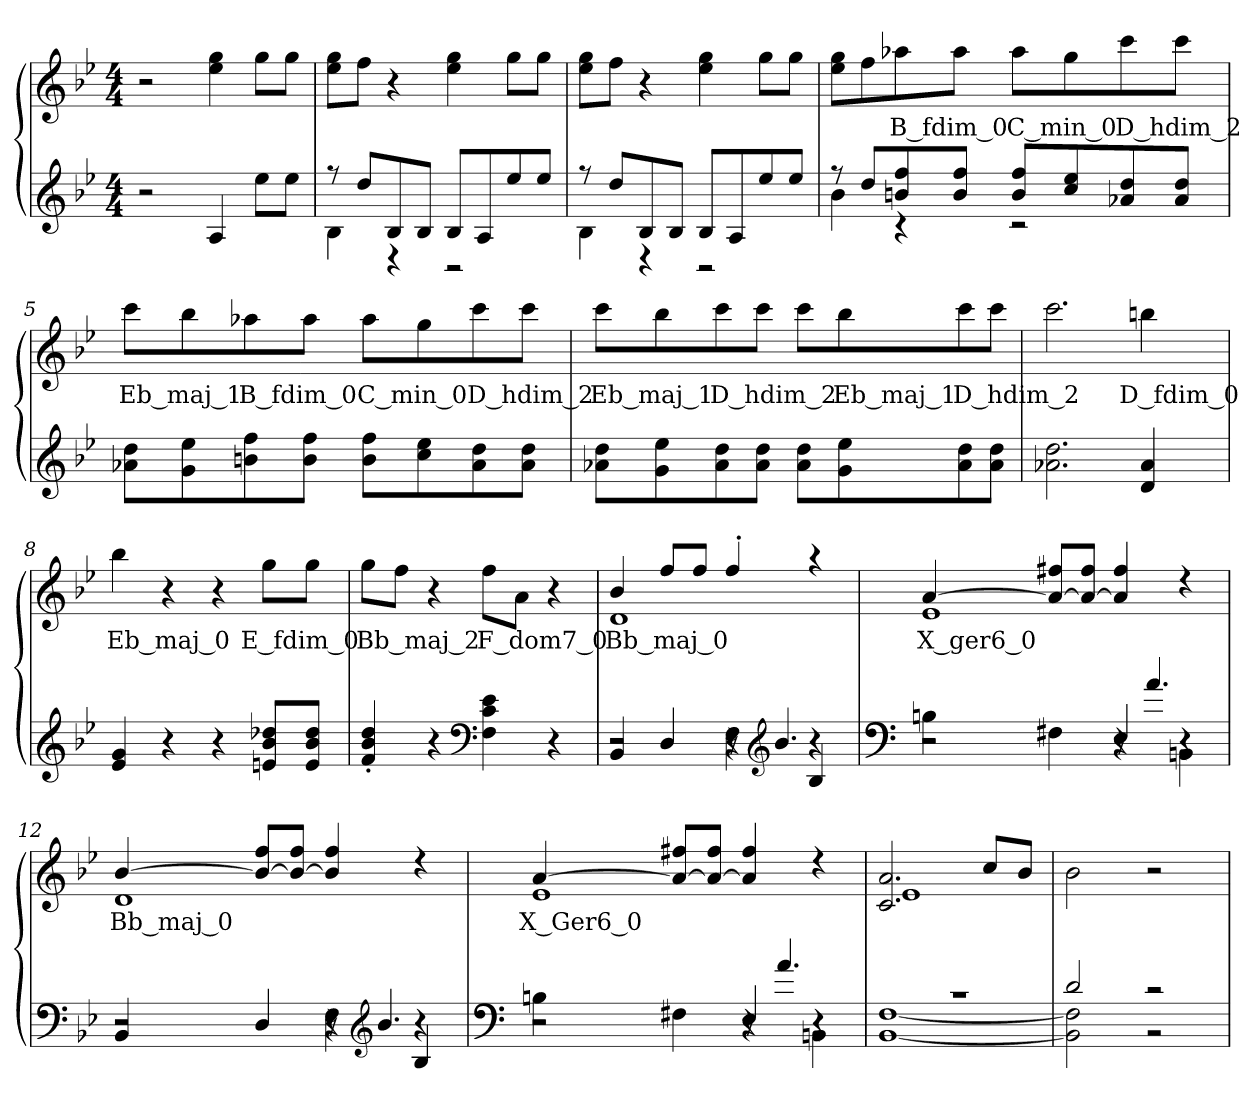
**kern	**kern	**text	**dynam
*part1	*part1	*part1	*part1
*staff2	*staff1	*staff1	*staff1/2
*clefG2	*clefG2	*	*
*k[b-e-]	*k[b-e-]	*	*
*M4/4	*M4/4	*	*
=1	=1	=1	=1
!	!	!	!LO:DY:a
2r	2r	.	M.M. = 144
4A/	4ee-\ 4gg\	.	.
8ee-\L	8gg\L	.	.
8ee-\J	8gg\J	.	.
=2	=2	=2	=2
*^	*	*	*
8r	4B-\	8ee-\ 8gg\L	.	.
8dd/L	.	8ff\J	.	.
8B-/	4r	4r	.	.
8B-/J	.	.	.	.
8B-/L	2r	4ee-\ 4gg\	.	.
8A/	.	.	.	.
8ee-/	.	8gg\L	.	.
8ee-/J	.	8gg\J	.	.
=3	=3	=3	=3	=3
8r	4B-\	8ee-\ 8gg\L	.	.
8dd/L	.	8ff\J	.	.
8B-/	4r	4r	.	.
8B-/J	.	.	.	.
8B-/L	2r	4ee-\ 4gg\	.	.
8A/	.	.	.	.
8ee-/	.	8gg\L	.	.
8ee-/J	.	8gg\J	.	.
=4	=4	=4	=4	=4
8r	4b-\	8ee-\ 8gg\L	.	.
8dd/L	.	8ff\	.	.
8bn/ 8ff/	4r	8aa-X\	B_fdim_0	.
8b/ 8ff/J	.	8aa-\J	.	.
8b/ 8ff/L	2r	8aa-\L	C_min_0	.
8cc/ 8ee-/	.	8gg\	.	.
8a-X/ 8dd/	.	8ccc\	D_hdim_2	.
8a-/ 8dd/J	.	8ccc\J	.	.
*v	*v	*	*	*
=5	=5	=5	=5
8a-X\ 8dd\L	8ccc\L	Eb_maj_1	.
8g\ 8ee-\	8bb-\	.	.
8bn\ 8ff\	8aa-X\	B_fdim_0	.
8b\ 8ff\J	8aa-\J	.	.
8b\ 8ff\L	8aa-\L	C_min_0	.
8cc\ 8ee-\	8gg\	.	.
8a-\ 8dd\	8ccc\	D_hdim_2	.
8a-\ 8dd\J	8ccc\J	.	.
=6	=6	=6	=6
8a-X\ 8dd\L	8ccc\L	Eb_maj_1	.
8g\ 8ee-\	8bb-\	.	.
8a-\ 8dd\	8ccc\	D_hdim_2	.
8a-\ 8dd\J	8ccc\J	.	.
8a-\ 8dd\L	8ccc\L	.	.
8g\ 8ee-\	8bb-\	Eb_maj_1	.
8a-\ 8dd\	8ccc\	D_hdim_2	.
8a-\ 8dd\J	8ccc\J	.	.
=7	=7	=7	=7
2.a-X\ 2.dd\	2.ccc\	.	.
4d/ 4a-/	4bbn\	D_fdim_0	.
=8	=8	=8	=8
4e-/ 4g/	4bb-\	Eb_maj_0	.
4r	4r	.	.
4r	4r	.	.
8en/ 8b-/ 8dd-X/L	8gg\L	E_fdim_0	.
8e/ 8b-/ 8dd-/J	8gg\J	.	.
=9	=9	=9	=9
4f'/ 4b-'/ 4dd'/	8gg\L	Bb_maj_2	.
.	8ff\J	.	.
4r	4r	.	.
*clefF4	*	*	*
4F\ 4c\ 4e-\	8ff\L	F_dom7_0	.
.	8a\J	.	.
4r	4r	.	.
=10	=10	=10	=10
*^	*^	*	*
*	*^	*	*	*	*
2r	2r	4BB-/	4b-/	1d	Bb_maj_0	.
.	.	4D/	8ff/L	.	.	.
.	.	.	8ff/J	.	.	.
8r	4F\	4r	4ff'/	.	.	.
*clefG2	*	*	*	*	*	*
4.b-/	.	.	.	.	.	.
.	4r	4B-/	4r	.	.	.
*v	*v	*v	*	*	*	*
=11	=11	=11	=11	=11
*clefF4	*	*	*	*
*^	*	*	*	*
*	*^	*	*	*	*
*	*	*^	*	*	*	*
1ryy	2r	4Bn\	2r	[4a/	1e-	X_ger6_0	.
.	.	4F#X\	.	8a_/ 8ff#X/L	.	.	.
.	.	.	.	8a_/ 8ff#/J	.	.	.
.	8r	4r	4E-/	4a]/ 4ff#/	.	.	.
.	4.a/	.	.	.	.	.	.
.	.	4BBn\	4r	4r	.	.	.
*	*	*v	*v	*	*	*	*
=12	=12	=12	=12	=12	=12	=12
2r	2r	4BB-/	[4b-/	1d	Bb_maj_0	.
.	.	4D/	8b-_/ 8ff/L	.	.	.
.	.	.	8b-_/ 8ff/J	.	.	.
8r	4F\	4r	4b-]/ 4ff/	.	.	.
*clefG2	*	*	*	*	*	*
4.b-/	.	.	.	.	.	.
.	4r	4B-/	4r	.	.	.
*v	*v	*v	*	*	*	*
=13	=13	=13	=13	=13
*clefF4	*	*	*	*
*^	*	*	*	*
*	*^	*	*	*	*
*	*	*^	*	*	*	*
1ryy	2r	4Bn\	2r	[4a/	1e-	X_Ger6_0	.
.	.	4F#X\	.	8a_/ 8ff#X/L	.	.	.
.	.	.	.	8a_/ 8ff#/J	.	.	.
.	8r	4r	4E-/	4a]/ 4ff#/	.	.	.
.	4.a/	.	.	.	.	.	.
.	.	4BBn\	4r	4r	.	.	.
*	*v	*v	*v	*	*	*	*
=14	=14	=14	=14	=14	=14
1r	[1BB- [1F	2.c/ 2.a/	1e-	.	.
.	.	8cc/L	.	.	.
.	.	8b-/J	.	.	.
*	*	*v	*v	*	*
=15	=15	=15	=15	=15
2d/	2BB-]\ 2F]\	2b-\	.	.
2r	2r	2r	.	.
*v	*v	*	*	*
=	=	=	=
*-	*-	*-	*-
